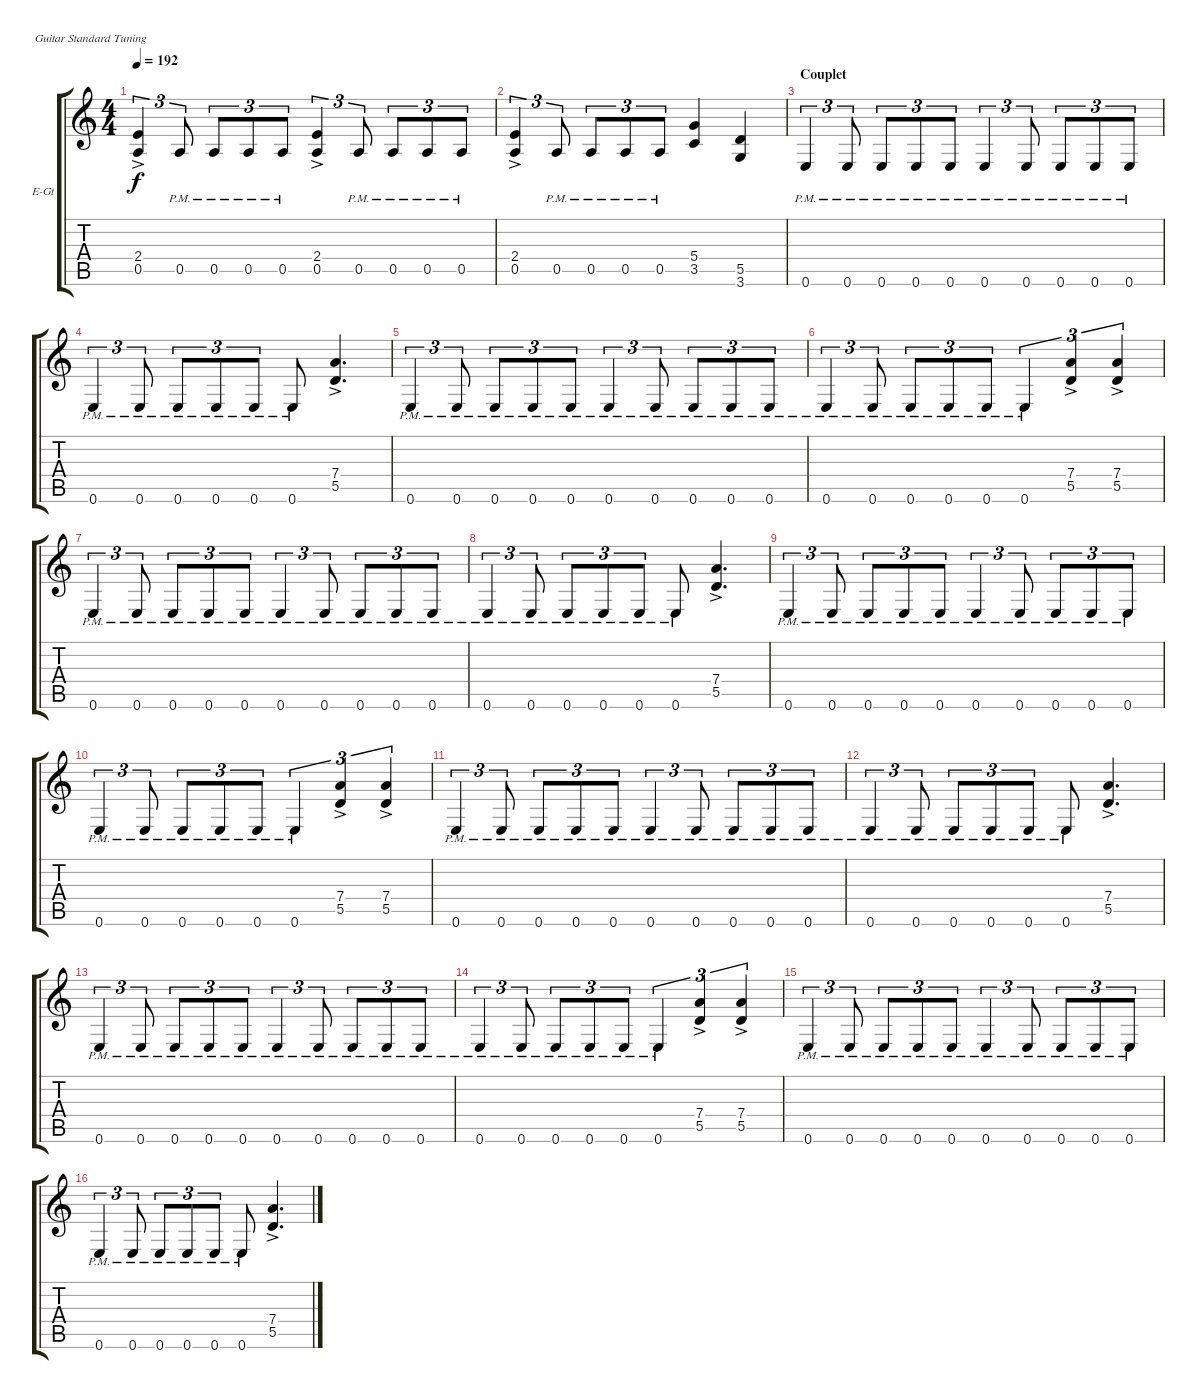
\bracketExtendMode groupsimilarinstruments
\firstSystemTrackNameOrientation horizontal
\otherSystemsTrackNameOrientation horizontal
\track ("Guitar 1" "E-Gt") {instrument distortionguitar}
\staff {score tabs}
\tuning (E4 B3 G3 D3 A2 E2)
\ts (4 4)
\tempo 192
\clef g2
\scale
0.333333
\ks c
(2.4{ac} 0.5{ac}).4{tu (3 2) dy f} 0.5{pm}.8{tu (3 2)} 0.5{pm}.8{tu (3 2)} 0.5{pm}.8{tu (3 2)} 0.5{pm}.8{tu (3 2)} (2.4{ac} 0.5{ac}).4{tu (3 2)} 0.5{pm}.8{tu (3 2)} 0.5{pm}.8{tu (3 2)} 0.5{pm}.8{tu (3 2)} 0.5{pm}.8{tu (3 2)} |
\scale
0.333333 (2.4{ac} 0.5{ac}).4{tu (3 2)} 0.5{pm}.8{tu (3 2)} 0.5{pm}.8{tu (3 2)} 0.5{pm}.8{tu (3 2)} 0.5{pm}.8{tu (3 2)} (5.4 3.5).4 (5.5 3.6).4 |
\section ("" "Couplet")
\scale
0.333333 0.6{pm}.4{tu (3 2)} 0.6{pm}.8{tu (3 2)} 0.6{pm}.8{tu (3 2)} 0.6{pm}.8{tu (3 2)} 0.6{pm}.8{tu (3 2)} 0.6{pm}.4{tu (3 2)} 0.6{pm}.8{tu (3 2)} 0.6{pm}.8{tu (3 2)} 0.6{pm}.8{tu (3 2)} 0.6{pm}.8{tu (3 2)} |
\scale
0.333333 0.6{pm}.4{tu (3 2)} 0.6{pm}.8{tu (3 2)} 0.6{pm}.8{tu (3 2)} 0.6{pm}.8{tu (3 2)} 0.6{pm}.8{tu (3 2)} 0.6{pm}.8 (7.4{ac} 5.5{ac}).4{d} |
\scale
0.333333 0.6{pm}.4{tu (3 2)} 0.6{pm}.8{tu (3 2)} 0.6{pm}.8{tu (3 2)} 0.6{pm}.8{tu (3 2)} 0.6{pm}.8{tu (3 2)} 0.6{pm}.4{tu (3 2)} 0.6{pm}.8{tu (3 2)} 0.6{pm}.8{tu (3 2)} 0.6{pm}.8{tu (3 2)} 0.6{pm}.8{tu (3 2)} |
\scale
0.333333 0.6{pm}.4{tu (3 2)} 0.6{pm}.8{tu (3 2)} 0.6{pm}.8{tu (3 2)} 0.6{pm}.8{tu (3 2)} 0.6{pm}.8{tu (3 2)} 0.6{pm}.4{tu (3 2)} (7.4{ac} 5.5{ac}).4{tu (3 2)} (7.4{ac} 5.5{ac}).4{tu (3 2)} |
\scale
0.333333 0.6{pm}.4{tu (3 2)} 0.6{pm}.8{tu (3 2)} 0.6{pm}.8{tu (3 2)} 0.6{pm}.8{tu (3 2)} 0.6{pm}.8{tu (3 2)} 0.6{pm}.4{tu (3 2)} 0.6{pm}.8{tu (3 2)} 0.6{pm}.8{tu (3 2)} 0.6{pm}.8{tu (3 2)} 0.6{pm}.8{tu (3 2)} |
\scale
0.333333 0.6{pm}.4{tu (3 2)} 0.6{pm}.8{tu (3 2)} 0.6{pm}.8{tu (3 2)} 0.6{pm}.8{tu (3 2)} 0.6{pm}.8{tu (3 2)} 0.6{pm}.8 (7.4{ac} 5.5{ac}).4{d} |
\scale
0.333333 0.6{pm}.4{tu (3 2)} 0.6{pm}.8{tu (3 2)} 0.6{pm}.8{tu (3 2)} 0.6{pm}.8{tu (3 2)} 0.6{pm}.8{tu (3 2)} 0.6{pm}.4{tu (3 2)} 0.6{pm}.8{tu (3 2)} 0.6{pm}.8{tu (3 2)} 0.6{pm}.8{tu (3 2)} 0.6{pm}.8{tu (3 2)} |
\scale
0.333333 0.6{pm}.4{tu (3 2)} 0.6{pm}.8{tu (3 2)} 0.6{pm}.8{tu (3 2)} 0.6{pm}.8{tu (3 2)} 0.6{pm}.8{tu (3 2)} 0.6{pm}.4{tu (3 2)} (7.4{ac} 5.5{ac}).4{tu (3 2)} (7.4{ac} 5.5{ac}).4{tu (3 2)} |
\scale
0.333333 0.6{pm}.4{tu (3 2)} 0.6{pm}.8{tu (3 2)} 0.6{pm}.8{tu (3 2)} 0.6{pm}.8{tu (3 2)} 0.6{pm}.8{tu (3 2)} 0.6{pm}.4{tu (3 2)} 0.6{pm}.8{tu (3 2)} 0.6{pm}.8{tu (3 2)} 0.6{pm}.8{tu (3 2)} 0.6{pm}.8{tu (3 2)} |
\scale
0.333333 0.6{pm}.4{tu (3 2)} 0.6{pm}.8{tu (3 2)} 0.6{pm}.8{tu (3 2)} 0.6{pm}.8{tu (3 2)} 0.6{pm}.8{tu (3 2)} 0.6{pm}.8 (7.4{ac} 5.5{ac}).4{d} |
\scale
0.333333 0.6{pm}.4{tu (3 2)} 0.6{pm}.8{tu (3 2)} 0.6{pm}.8{tu (3 2)} 0.6{pm}.8{tu (3 2)} 0.6{pm}.8{tu (3 2)} 0.6{pm}.4{tu (3 2)} 0.6{pm}.8{tu (3 2)} 0.6{pm}.8{tu (3 2)} 0.6{pm}.8{tu (3 2)} 0.6{pm}.8{tu (3 2)} |
\scale
0.333333 0.6{pm}.4{tu (3 2)} 0.6{pm}.8{tu (3 2)} 0.6{pm}.8{tu (3 2)} 0.6{pm}.8{tu (3 2)} 0.6{pm}.8{tu (3 2)} 0.6{pm}.4{tu (3 2)} (7.4{ac} 5.5{ac}).4{tu (3 2)} (7.4{ac} 5.5{ac}).4{tu (3 2)} |
\scale
0.333333 0.6{pm}.4{tu (3 2)} 0.6{pm}.8{tu (3 2)} 0.6{pm}.8{tu (3 2)} 0.6{pm}.8{tu (3 2)} 0.6{pm}.8{tu (3 2)} 0.6{pm}.4{tu (3 2)} 0.6{pm}.8{tu (3 2)} 0.6{pm}.8{tu (3 2)} 0.6{pm}.8{tu (3 2)} 0.6{pm}.8{tu (3 2)} |
\scale
0.333333 0.6{pm}.4{tu (3 2)} 0.6{pm}.8{tu (3 2)} 0.6{pm}.8{tu (3 2)} 0.6{pm}.8{tu (3 2)} 0.6{pm}.8{tu (3 2)} 0.6{pm}.8 (7.4{ac} 5.5{ac}).4{d}
